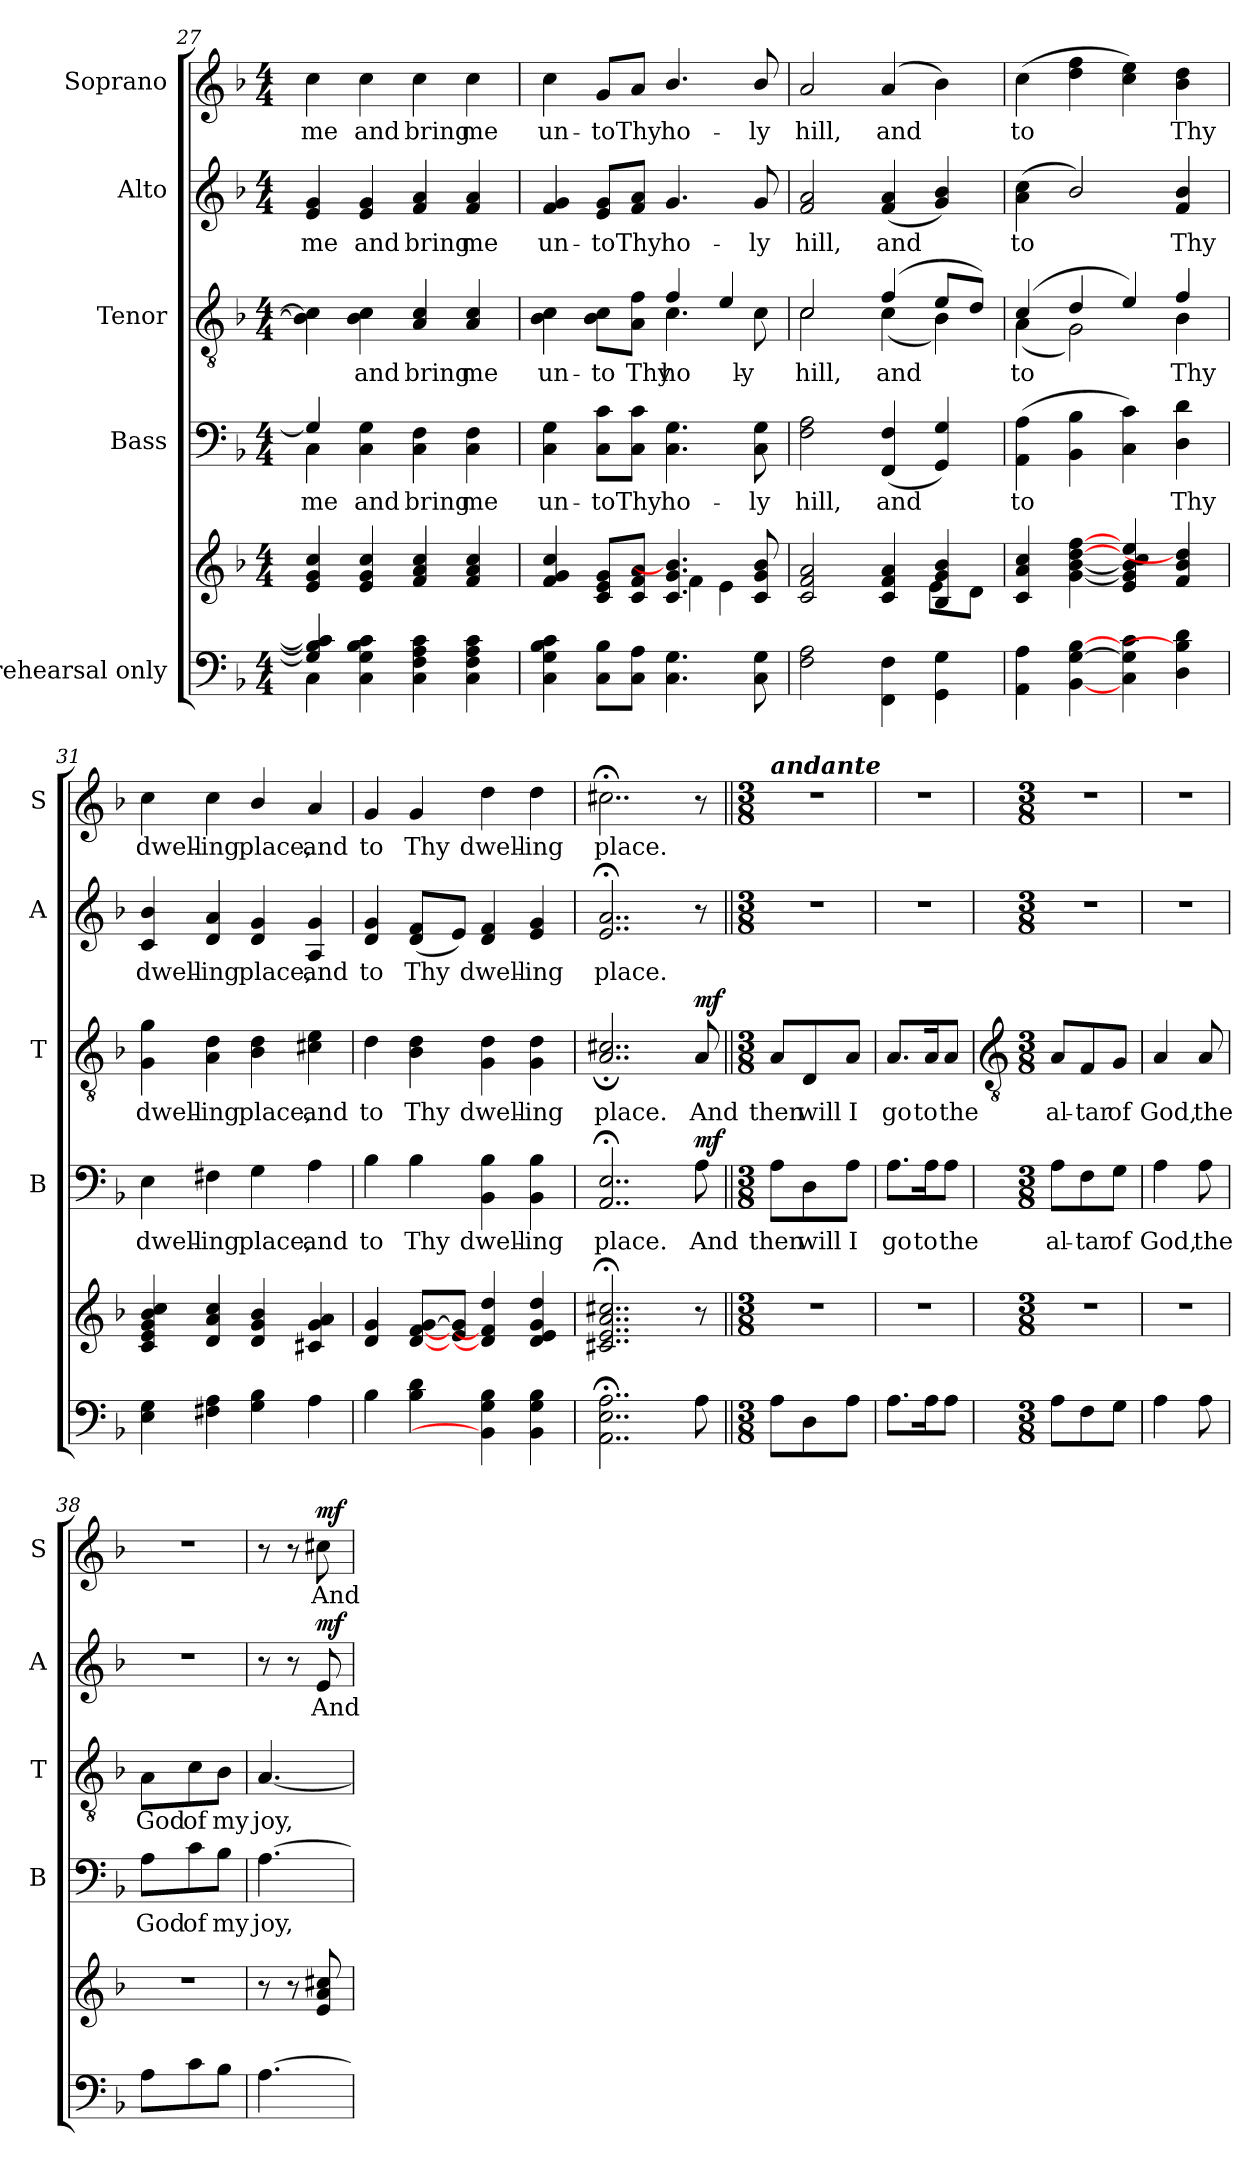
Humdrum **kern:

**kern	**kern	**kern	**text	**dynam	**kern	**text	**dynam	**kern	**text	**dynam	**kern	**text	**dynam
*part5	*part5	*part4	*part4	*part4	*part3	*part3	*part3	*part2	*part2	*part2	*part1	*part1	*part1
*staff6	*staff5	*staff4	*staff4	*staff4	*staff3	*staff3	*staff3	*staff2	*staff2	*staff2	*staff1	*staff1	*staff1
*I"rehearsal only	*	*I"Bass	*	*	*I"Tenor	*	*	*I"Alto	*	*	*I"Soprano	*	*
*	*	*I'B	*	*	*I'T	*	*	*I'A	*	*	*I'S	*	*
*clefF4	*clefG2	*clefF4	*	*	*clefGv2	*	*	*clefG2	*	*	*clefG2	*	*
*k[b-]	*k[b-]	*k[b-]	*	*	*k[b-]	*	*	*k[b-]	*	*	*k[b-]	*	*
*F:	*F:	*F:	*	*	*F:	*	*	*F:	*	*	*F:	*	*
*M4/4	*M4/4	*M4/4	*	*	*M4/4	*	*	*M4/4	*	*	*M4/4	*	*
=27	=27	=27	=27	=27	=27	=27	=27	=27	=27	=27	=27	=27	=27
*^	*^	*^	*	*	*	*	*	*	*	*	*	*	*
!	!	!	!	!	!	!LO:LY:b	!	!	!	!	!	!LO:LY:b	!	!	!LO:LY:b	!
*	*	*	*	*	*	*	*	*^	*	*	*	*	*	*	*	*
4G/] 4B-/] 4c/]	4C\	4e/ 4g/ 4cc/	1ryy	4G/]	4C\	me	.	4B-\] 4c\]	1ryy	.	.	4e/ 4g/	me	.	4cc\	me	.
!	!	!	!	!	!	!LO:LY:b	!	!	!	!LO:LY:b	!	!	!LO:LY:b	!	!	!LO:LY:b	!
2.ryy	4C\ 4G\ 4B-\ 4c\	4e/ 4g/ 4cc/	.	2.ryy	4C\ 4G\	and	.	4B-\ 4c\	.	and	.	4e/ 4g/	and	.	4cc\	and	.
!	!	!	!	!	!	!LO:LY:b	!	!	!	!LO:LY:b	!	!	!LO:LY:b	!	!	!LO:LY:b	!
.	4C\ 4F\ 4A\ 4c\	4f/ 4a/ 4cc/	.	.	4C\ 4F\	bring	.	4A/ 4c/	.	bring	.	4f/ 4a/	bring	.	4cc\	bring	.
!	!	!	!	!	!	!LO:LY:b	!	!	!	!LO:LY:b	!	!	!LO:LY:b	!	!	!LO:LY:b	!
.	4C\ 4F\ 4A\ 4c\	4f/ 4a/ 4cc/	.	.	4C\ 4F\	me	.	4A/ 4c/	.	me	.	4f/ 4a/	me	.	4cc\	me	.
=28	=28	=28	=28	=28	=28	=28	=28	=28	=28	=28	=28	=28	=28	=28	=28	=28	=28
!	!	!	!	!	!	!LO:LY:b	!	!	!	!LO:LY:b	!	!	!LO:LY:b	!	!	!LO:LY:b	!
1ryy	4C\ 4G\ 4B-\ 4c\	4f/ 4g/ 4cc/	2ryy	1ryy	4C\ 4G\	un-	.	2ryy	4B-\ 4c\	un-	.	4f/ 4g/	un-	.	4cc\	un-	.
!	!	!	!	!	!	!LO:LY:b	!	!	!	!LO:LY:b	!	!	!LO:LY:b	!	!	!LO:LY:b	!
.	8C\ 8B-\L	8c/ 8e/ 8g/L	.	.	8C\ 8c\L	-to	.	.	8B-\ 8c\L	-to	.	8e/ 8g/L	-to	.	8g/L	-to	.
!	!	!	!	!	!	!LO:LY:b	!	!	!	!LO:LY:b	!	!	!LO:LY:b	!	!	!LO:LY:b	!
.	8C\ 8A\J	8c/ 8f/ 8a/J	.	.	8C\ 8c\J	Thy	.	.	8A\ 8f\J	Thy	.	8f/ 8a/J	Thy	.	8a/J	Thy	.
!	!	!	!	!	!	!LO:LY:b	!	!	!	!LO:LY:b	!	!	!LO:LY:b	!	!	!LO:LY:b	!
.	4.C\ 4.G\	4.c/ 4.g/ 4.b-/]	4f\	.	4.C\ 4.G\	ho-	.	4f/	4.c\	ho-	.	4.g/	ho-	.	4.b-/	ho-	.
.	.	.	4e\	.	.	.	.	4e/	.	.	.	.	.	.	.	.	.
!	!	!	!	!	!	!LO:LY:b	!	!	!	!LO:LY:b	!	!	!LO:LY:b	!	!	!LO:LY:b	!
.	8C\ 8G\	8c/ 8g/ 8b-/	.	.	8C\ 8G\	-ly	.	.	8c\	-ly	.	8g/	-ly	.	8b-/	-ly	.
!!LO:PB:g=z
=29	=29	=29	=29	=29	=29	=29	=29	=29	=29	=29	=29	=29	=29	=29	=29	=29	=29
!	!	!	!	!	!	!LO:LY:b	!	!	!	!LO:LY:b	!	!	!LO:LY:b	!	!	!LO:LY:b	!
1ryy	2F\ 2A\	2c/ 2f/ 2a/	2.ryy	1ryy	2F\ 2A\	hill,	.	2c/	2c\	hill,	.	2f/ 2a/	hill,	.	2a/	hill,	.
!	!	!	!	!	!	!LO:LY:b	!	!	!	!LO:LY:b	!	!	!LO:LY:b	!	!	!LO:LY:b	!
.	4FF\ 4F\	4c/ 4f/ 4a/	.	.	(<4FF/ 4F/	and	.	(>4f/	(<4c\	and	.	(<4f/ 4a/	and	.	(<4a/	and	.
.	4GG\ 4G\	4B-/ 4g/ 4b-/	8e\L	.	4GG/ 4G/)	.	.	8e/L	4B-\)	.	.	4g/ 4b-/)	.	.	4b-\)	.	.
.	.	.	8d\J	.	.	.	.	8d/J)	.	.	.	.	.	.	.	.	.
*v	*v	*	*	*v	*v	*	*	*	*	*	*	*	*	*	*	*	*
!!LO:LB:g=z
=30	=30	=30	=30	=30	=30	=30	=30	=30	=30	=30	=30	=30	=30	=30	=30
!	!	!	!	!LO:LY:b	!	!	!	!LO:LY:b	!	!	!LO:LY:b	!	!	!LO:LY:b	!
*	*v	*v	*	*	*	*	*	*	*	*	*	*	*	*	*
4AA\ 4A\	4c/ 4a/ 4cc/	(>4AA\ 4A\	to	.	(>4c/	(<4A\	to	.	(>4a\ 4cc\	to	.	(>4cc\	to	.
[4BB-\ [4G\ [4B-\	[4g\ [4b-\ [4dd\ [4ff\	4BB-\ 4B-\	.	.	4d/	2G\)	.	.	2b-/)	.	.	4dd\ 4ff\	.	.
4C\ 4G\] 4c\	4e/ 4g/] 4b-/] 4cc/ 4ee/	4C\ 4c\)	.	.	4e/)	.	.	.	.	.	.	4cc\ 4ee\)	.	.
!	!	!	!LO:LY:b	!	!	!	!LO:LY:b	!	!	!LO:LY:b	!	!	!LO:LY:b	!
4D\ 4B-\] 4d\	4f/ 4b-/ 4dd/]	4D\ 4d\	Thy	.	4f/	4B-\	Thy	.	4f/ 4b-/	Thy	.	4b-\ 4dd\	Thy	.
=31	=31	=31	=31	=31	=31	=31	=31	=31	=31	=31	=31	=31	=31	=31
!	!	!	!LO:LY:b	!	!	!	!LO:LY:b	!	!	!LO:LY:b	!	!	!LO:LY:b	!
4E\ 4G\	4c/ 4e/ 4g/ 4b-/ 4cc/	4E\	dwell-	.	1ryy	4G\ 4g\	dwell-	.	4c/ 4b-/	dwell-	.	4cc\	dwell-	.
!	!	!	!LO:LY:b	!	!	!	!LO:LY:b	!	!	!LO:LY:b	!	!	!LO:LY:b	!
4F#X\ 4A\	4d/ 4a/ 4cc/	4F#X\	-ing	.	.	4A\ 4d\	-ing	.	4d/ 4a/	-ing	.	4cc\	-ing	.
!	!	!	!LO:LY:b	!	!	!	!LO:LY:b	!	!	!LO:LY:b	!	!	!LO:LY:b	!
4G\ 4B-\	4d/ 4g/ 4b-/	4G\	place,	.	.	4B-\ 4d\	place,	.	4d/ 4g/	place,	.	4b-/	place,	.
!	!	!	!LO:LY:b	!	!	!	!LO:LY:b	!	!	!LO:LY:b	!	!	!LO:LY:b	!
4A\	4c#X/ 4g/ 4a/	4A\	and	.	.	4c#X\ 4e\	and	.	4A/ 4g/	and	.	4a/	and	.
=32	=32	=32	=32	=32	=32	=32	=32	=32	=32	=32	=32	=32	=32	=32
!	!	!	!LO:LY:b	!	!	!	!LO:LY:b	!	!	!LO:LY:b	!	!	!LO:LY:b	!
4B-\	4d/ 4g/	4B-\	to	.	1ryy	4d\	to	.	4d/ 4g/	to	.	4g/	to	.
!	!	!	!LO:LY:b	!	!	!	!LO:LY:b	!	!	!LO:LY:b	!	!	!LO:LY:b	!
4B-\ 4d\	[8d/ [8f/ [8g/L	4B-\	Thy	.	.	4B-\ 4d\	Thy	.	(<8d/ 8f/L	Thy	.	4g/	Thy	.
.	8e/ 8g/]J	.	.	.	.	.	.	.	8e/J)	.	.	.	.	.
!	!	!	!LO:LY:b	!	!	!	!LO:LY:b	!	!	!LO:LY:b	!	!	!LO:LY:b	!
4BB-\] 4G\ 4B-\	4d/] 4f/] 4dd/	4BB-\ 4B-\	dwell-	.	.	4G\ 4d\	dwell-	.	4d/ 4f/	dwell-	.	4dd\	dwell-	.
!	!	!	!LO:LY:b	!	!	!	!LO:LY:b	!	!	!LO:LY:b	!	!	!LO:LY:b	!
4BB-\ 4G\ 4B-\	4d/ 4e/ 4g/ 4dd/	4BB-\ 4B-\	-ing	.	.	4G\ 4d\	-ing	.	4e/ 4g/	-ing	.	4dd\	-ing	.
=33	=33	=33	=33	=33	=33	=33	=33	=33	=33	=33	=33	=33	=33	=33
!	!	!	!LO:LY:b	!	!	!	!LO:LY:b	!	!	!LO:LY:b	!	!	!LO:LY:b	!
2..AA\; 2..E\; 2..A\;	2..c#X/;< 2..e/;< 2..a/;< 2..cc#X/;<	2..AA/;< 2..E/;<	place.	.	1ryy	2..A/;< 2..c#X/;<	place.	.	2..e/;< 2..a/;<	place.	.	2..cc#X;<\	place.	.
*	*	*	*	*	*	*	*	*	*	*	*	*MM60	*	*
!	!	!	!LO:LY:b	!LO:DY:b	!	!	!LO:LY:b	!LO:DY:b	!	!	!	!	!	!
8A\	8r	8A\	And	mf	.	8A/	And	mf	8r	.	.	8r	.	.
=34||	=34||	=34||	=34||	=34||	=34||	=34||	=34||	=34||	=34||	=34||	=34||	=34||	=34||	=34||
*M3/8	*M3/8	*M3/8	*	*	*M3/8	*	*	*	*M3/8	*	*	*M3/8	*	*
!	!	!	!	!	!	!	!	!	!	!	!	!LO:TX:a:Bi:t=andante	!	!
!	!	!	!LO:LY:b	!	!	!	!LO:LY:b	!	!	!	!	!	!	!
8A\L	4.r	8A\L	then	.	4.ryy	8A/L	then	.	4.r	.	.	4.r	.	.
!	!	!	!LO:LY:b	!	!	!	!LO:LY:b	!	!	!	!	!	!	!
8D\	.	8D\	will	.	.	8D/	will	.	.	.	.	.	.	.
!	!	!	!LO:LY:b	!	!	!	!LO:LY:b	!	!	!	!	!	!	!
8A\J	.	8A\J	I	.	.	8A/J	I	.	.	.	.	.	.	.
=35	=35	=35	=35	=35	=35	=35	=35	=35	=35	=35	=35	=35	=35	=35
!	!	!	!LO:LY:b	!	!	!	!LO:LY:b	!	!	!	!	!	!	!
8.A\L	4.r	8.A\L	go	.	4.ryy	8.A/L	go	.	4.r	.	.	4.r	.	.
!	!	!	!LO:LY:b	!	!	!	!LO:LY:b	!	!	!	!	!	!	!
16A\K	.	16A\K	to	.	.	16A/K	to	.	.	.	.	.	.	.
!	!	!	!LO:LY:b	!	!	!	!LO:LY:b	!	!	!	!	!	!	!
8A\J	.	8A\J	the	.	.	8A/J	the	.	.	.	.	.	.	.
*	*	*	*	*	*v	*v	*	*	*	*	*	*	*	*
!!LO:PB:g=z
=36	=36	=36	=36	=36	=36	=36	=36	=36	=36	=36	=36	=36	=36
*	*	*	*	*	*clefGv2	*	*	*	*	*	*	*	*
*M3/8	*M3/8	*M3/8	*	*	*M3/8	*	*	*M3/8	*	*	*M3/8	*	*
*	*	*	*	*	*	*	*	*	*	*	*MM60	*	*
*	*	*	*	*	*^	*	*	*	*	*	*	*	*
!	!	!	!LO:LY:b	!	!	!	!LO:LY:b	!	!	!	!	!	!	!
*	*	*	*	*	*v	*v	*	*	*	*	*	*	*	*
8A\L	4.r	8A\L	al-	.	8A/L	al-	.	4.r	.	.	4.r	.	.
!	!	!	!LO:LY:b	!	!	!LO:LY:b	!	!	!	!	!	!	!
8F\	.	8F\	-tar	.	8F/	-tar	.	.	.	.	.	.	.
!	!	!	!LO:LY:b	!	!	!LO:LY:b	!	!	!	!	!	!	!
8G\J	.	8G\J	of	.	8G/J	of	.	.	.	.	.	.	.
=37	=37	=37	=37	=37	=37	=37	=37	=37	=37	=37	=37	=37	=37
!	!	!	!LO:LY:b	!	!	!LO:LY:b	!	!	!	!	!	!	!
4A\	4.r	4A\	God,	.	4A/	God,	.	4.r	.	.	4.r	.	.
!	!	!	!LO:LY:b	!	!	!LO:LY:b	!	!	!	!	!	!	!
8A\	.	8A\	the	.	8A/	the	.	.	.	.	.	.	.
=38	=38	=38	=38	=38	=38	=38	=38	=38	=38	=38	=38	=38	=38
!	!	!	!LO:LY:b	!	!	!LO:LY:b	!	!	!	!	!	!	!
8A\L	4.r	8A\L	God	.	8A\L	God	.	4.r	.	.	4.r	.	.
!	!	!	!LO:LY:b	!	!	!LO:LY:b	!	!	!	!	!	!	!
8c\	.	8c\	of	.	8c\	of	.	.	.	.	.	.	.
!	!	!	!LO:LY:b	!	!	!LO:LY:b	!	!	!	!	!	!	!
8B-\J	.	8B-\J	my	.	8B-\J	my	.	.	.	.	.	.	.
=39	=39	=39	=39	=39	=39	=39	=39	=39	=39	=39	=39	=39	=39
!	!	!	!LO:LY:b	!	!	!LO:LY:b	!	!	!	!	!	!	!
[4.A\	8r	[4.A\	joy,	.	[4.A/	joy,	.	8r	.	.	8r	.	.
.	8r	.	.	.	.	.	.	8r	.	.	8r	.	.
!	!	!	!	!	!	!	!	!	!LO:LY:b	!LO:DY:b	!	!LO:LY:b	!LO:DY:b
.	8e/ 8a/ 8cc#X/	.	.	.	.	.	.	8e/	And	mf	8cc#X\	And	mf
=	=	=	=	=	=	=	=	=	=	=	=	=	=
*-	*-	*-	*-	*-	*-	*-	*-	*-	*-	*-	*-	*-	*-
